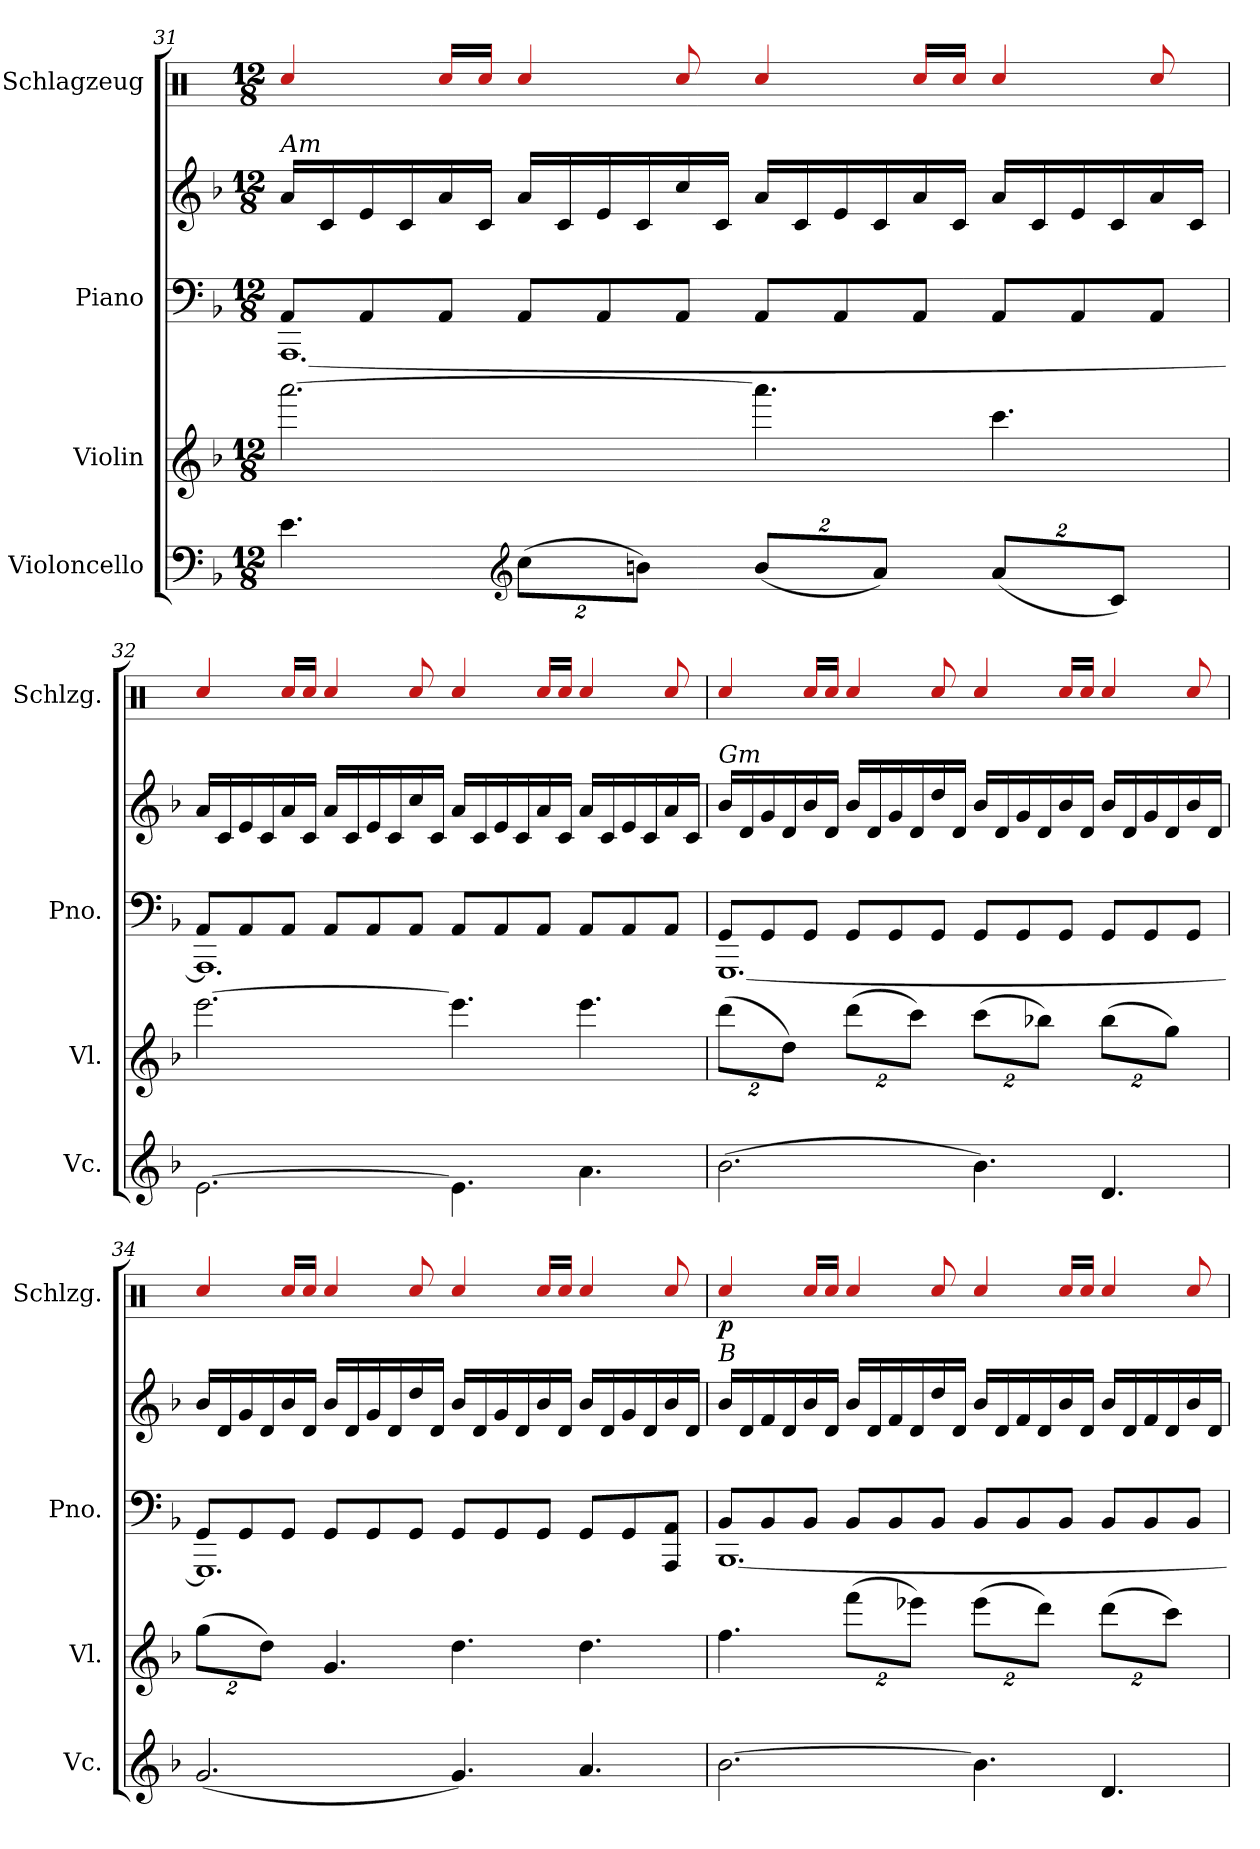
**kern	**kern	**kern	**kern	**kern	**dynam
*part4	*part3	*part2	*part2	*part1	*part1
*staff5	*staff4	*staff3	*staff2	*staff1	*staff1
*I"Violoncello	*I"Violin	*I"Piano	*	*I"Schlagzeug	*
*I'Vc.	*I'Vl.	*I'Pno.	*	*I'Schlzg.	*
!!LO:PB:g=z
*clefF4	*clefG2	*clefF4	*clefG2	*clefX	*
*k[b-]	*k[b-]	*k[b-]	*k[b-]	*k[]	*
*M12/8	*M12/8	*M12/8	*M12/8	*M12/8	*
=31	=31	=31	=31	=31	=31
*	*	*^	*	*	*
!	!	!	!	!LO:TX:a:i:t=Am	!	!
4.e\	[2.aaa\	8AA/L	[1.AAA	16a/LL	4cc/	.
.	.	.	.	16c/	.	.
.	.	8AA/	.	16e/	.	.
.	.	.	.	16c/	.	.
.	.	8AA/J	.	16a/	16cc/LL	.
.	.	.	.	16c/JJ	16cc/JJ	.
*clefG2	*	*	*	*	*	*
*Xbrackettup	*	*	*	*	*	*
(>16%3cc\L	.	8AA/L	.	16a/LL	4cc/	.
.	.	.	.	16c/	.	.
.	.	8AA/	.	16e/	.	.
16%3bn\J)	.	.	.	16c/	.	.
.	.	8AA/J	.	16cc/	8cc/	.
.	.	.	.	16c/JJ	.	.
(<16%3b/L	4.aaa\]	8AA/L	.	16a/LL	4cc/	.
.	.	.	.	16c/	.	.
.	.	8AA/	.	16e/	.	.
16%3a/J)	.	.	.	16c/	.	.
.	.	8AA/J	.	16a/	16cc/LL	.
.	.	.	.	16c/JJ	16cc/JJ	.
(<16%3a/L	4.ccc\	8AA/L	.	16a/LL	4cc/	.
.	.	.	.	16c/	.	.
.	.	8AA/	.	16e/	.	.
16%3c/J)	.	.	.	16c/	.	.
.	.	8AA/J	.	16a/	8cc/	.
.	.	.	.	16c/JJ	.	.
=32	=32	=32	=32	=32	=32	=32
[2.e\	[2.eee\	8AA/L	1.AAA]	16a/LL	4cc/	.
.	.	.	.	16c/	.	.
.	.	8AA/	.	16e/	.	.
.	.	.	.	16c/	.	.
.	.	8AA/J	.	16a/	16cc/LL	.
.	.	.	.	16c/JJ	16cc/JJ	.
.	.	8AA/L	.	16a/LL	4cc/	.
.	.	.	.	16c/	.	.
.	.	8AA/	.	16e/	.	.
.	.	.	.	16c/	.	.
.	.	8AA/J	.	16cc/	8cc/	.
.	.	.	.	16c/JJ	.	.
4.e\]	4.eee\]	8AA/L	.	16a/LL	4cc/	.
.	.	.	.	16c/	.	.
.	.	8AA/	.	16e/	.	.
.	.	.	.	16c/	.	.
.	.	8AA/J	.	16a/	16cc/LL	.
.	.	.	.	16c/JJ	16cc/JJ	.
4.a\	4.eee\	8AA/L	.	16a/LL	4cc/	.
.	.	.	.	16c/	.	.
.	.	8AA/	.	16e/	.	.
.	.	.	.	16c/	.	.
.	.	8AA/J	.	16a/	8cc/	.
.	.	.	.	16c/JJ	.	.
=33	=33	=33	=33	=33	=33	=33
*	*Xbrackettup	*	*	*	*	*
!	!	!	!	!LO:TX:a:i:t=Gm	!	!
(>2.b-\	(>16%3ddd\L	8GG/L	[1.GGG	16b-/LL	4cc/	.
.	.	.	.	16d/	.	.
.	.	8GG/	.	16g/	.	.
.	16%3dd\J)	.	.	16d/	.	.
.	.	8GG/J	.	16b-/	16cc/LL	.
.	.	.	.	16d/JJ	16cc/JJ	.
.	(>16%3ddd\L	8GG/L	.	16b-/LL	4cc/	.
.	.	.	.	16d/	.	.
.	.	8GG/	.	16g/	.	.
.	16%3ccc\J)	.	.	16d/	.	.
.	.	8GG/J	.	16dd/	8cc/	.
.	.	.	.	16d/JJ	.	.
4.b-\)	(>16%3ccc\L	8GG/L	.	16b-/LL	4cc/	.
.	.	.	.	16d/	.	.
.	.	8GG/	.	16g/	.	.
.	16%3bb-X\J)	.	.	16d/	.	.
.	.	8GG/J	.	16b-/	16cc/LL	.
.	.	.	.	16d/JJ	16cc/JJ	.
4.d/	(>16%3bb-\L	8GG/L	.	16b-/LL	4cc/	.
.	.	.	.	16d/	.	.
.	.	8GG/	.	16g/	.	.
.	16%3gg\J)	.	.	16d/	.	.
.	.	8GG/J	.	16b-/	8cc/	.
.	.	.	.	16d/JJ	.	.
!!LO:LB:g=z
=34	=34	=34	=34	=34	=34	=34
(<2.g/	(>16%3gg\L	8GG/L	1.GGG]	16b-/LL	4cc/	.
.	.	.	.	16d/	.	.
.	.	8GG/	.	16g/	.	.
.	16%3dd\J)	.	.	16d/	.	.
.	.	8GG/J	.	16b-/	16cc/LL	.
.	.	.	.	16d/JJ	16cc/JJ	.
.	4.g/	8GG/L	.	16b-/LL	4cc/	.
.	.	.	.	16d/	.	.
.	.	8GG/	.	16g/	.	.
.	.	.	.	16d/	.	.
.	.	8GG/J	.	16dd/	8cc/	.
.	.	.	.	16d/JJ	.	.
4.g/)	4.dd\	8GG/L	.	16b-/LL	4cc/	.
.	.	.	.	16d/	.	.
.	.	8GG/	.	16g/	.	.
.	.	.	.	16d/	.	.
.	.	8GG/J	.	16b-/	16cc/LL	.
.	.	.	.	16d/JJ	16cc/JJ	.
4.a/	4.dd\	8GG/L	.	16b-/LL	4cc/	.
.	.	.	.	16d/	.	.
.	.	8GG/	.	16g/	.	.
.	.	.	.	16d/	.	.
.	.	8AAA/ 8AA/J	.	16b-/	8cc/	.
.	.	.	.	16d/JJ	.	.
=35	=35	=35	=35	=35	=35	=35
!	!	!	!	!LO:TX:a:i:t=B	!	!
!	!	!	!	!	!	!LO:DY:b
[2.b-\	4.ff\	8BB-/L	[1.BBB-	16b-/LL	4cc/	p
.	.	.	.	16d/	.	.
.	.	8BB-/	.	16f/	.	.
.	.	.	.	16d/	.	.
.	.	8BB-/J	.	16b-/	16cc/LL	.
.	.	.	.	16d/JJ	16cc/JJ	.
.	(>16%3fff\L	8BB-/L	.	16b-/LL	4cc/	.
.	.	.	.	16d/	.	.
.	.	8BB-/	.	16f/	.	.
.	16%3eee-X\J)	.	.	16d/	.	.
.	.	8BB-/J	.	16dd/	8cc/	.
.	.	.	.	16d/JJ	.	.
4.b-\]	(>16%3eee-\L	8BB-/L	.	16b-/LL	4cc/	.
.	.	.	.	16d/	.	.
.	.	8BB-/	.	16f/	.	.
.	16%3ddd\J)	.	.	16d/	.	.
.	.	8BB-/J	.	16b-/	16cc/LL	.
.	.	.	.	16d/JJ	16cc/JJ	.
4.d/	(>16%3ddd\L	8BB-/L	.	16b-/LL	4cc/	.
.	.	.	.	16d/	.	.
.	.	8BB-/	.	16f/	.	.
.	16%3ccc\J)	.	.	16d/	.	.
.	.	8BB-/J	.	16b-/	8cc/	.
.	.	.	.	16d/JJ	.	.
*	*	*v	*v	*	*	*
=	=	=	=	=	=
*-	*-	*-	*-	*-	*-
